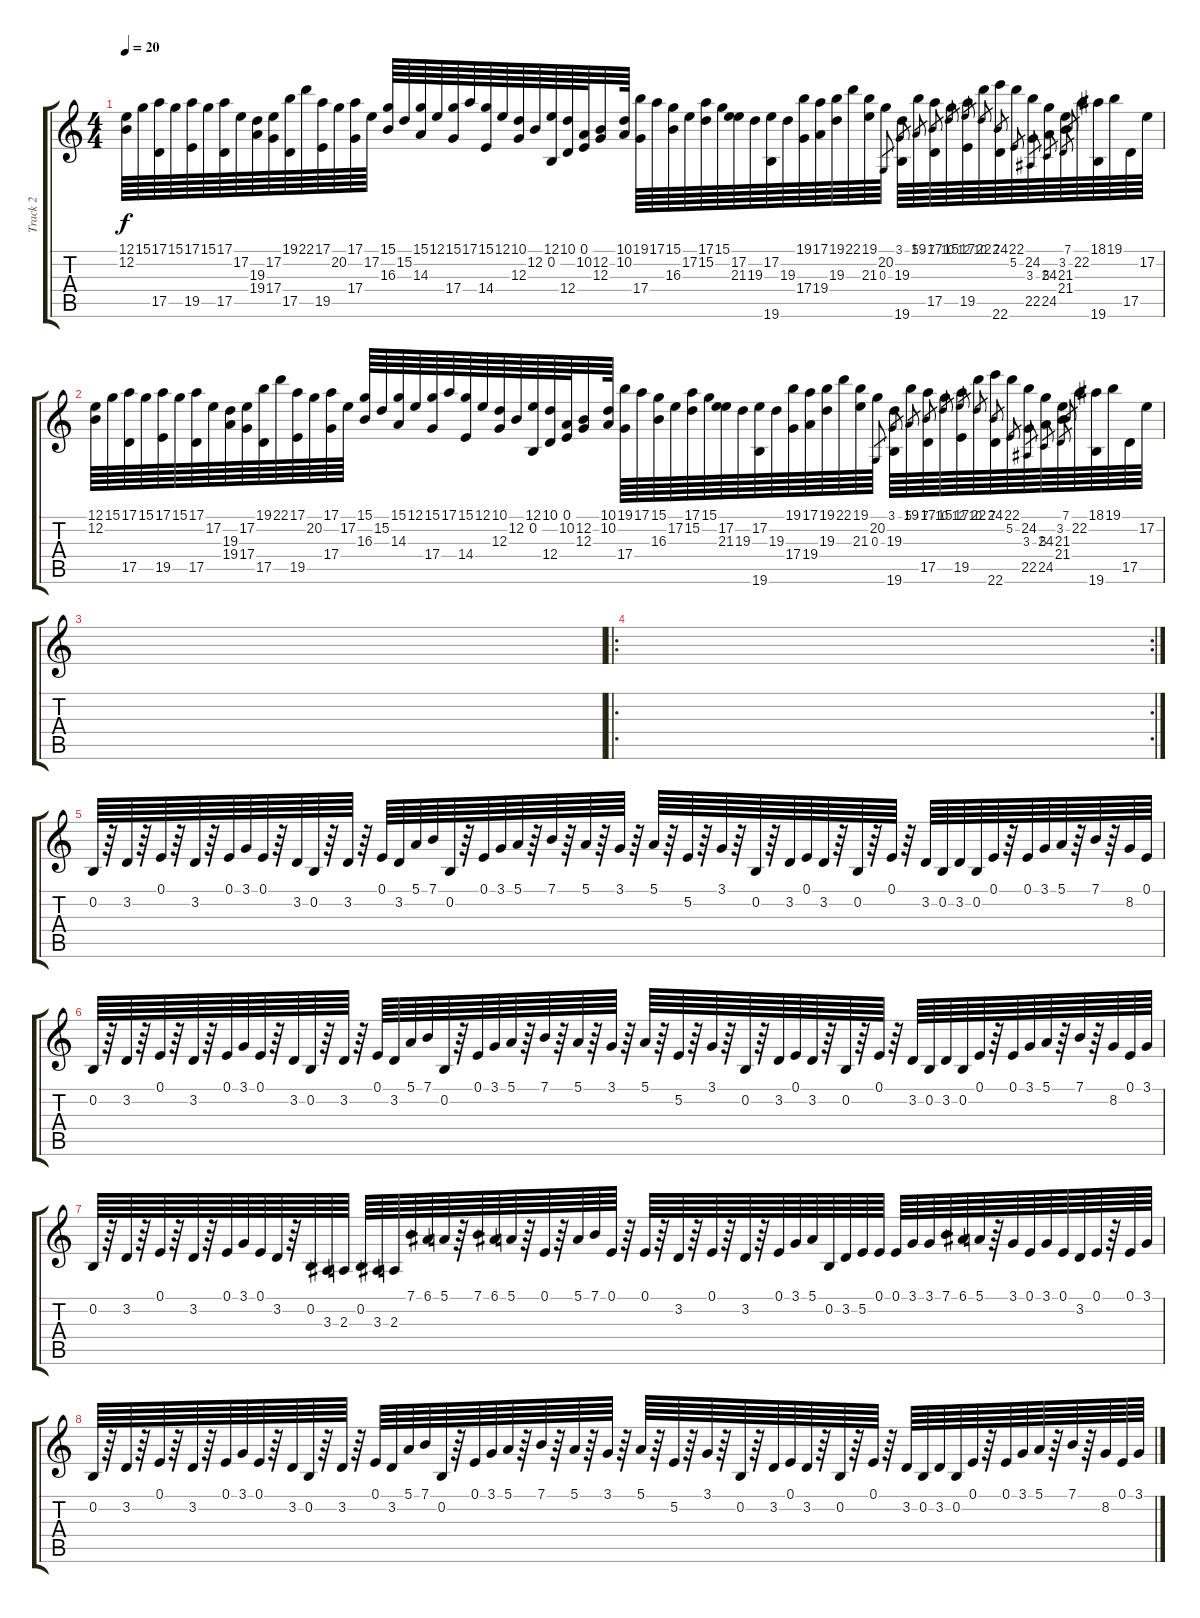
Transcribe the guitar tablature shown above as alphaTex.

\track ("Track 2" "Track 2") {instrument xylophone}
\staff {score tabs}
\tuning (E4 B3 G3 D3 A2 E2) {hide}
\ts (4 4)
\tempo 20
\clef g2
\ks c
(12.1 12.2).64{dy f} 15.1.64 (17.1 17.5).64 15.1.64 (17.1 19.5).64 15.1.64 (17.1 17.5).64 17.2.64 (19.3 19.4).64 (17.2 17.4).64 (19.1 17.5).64 22.1.64 (17.1 19.5).64 20.2.64 (17.1 17.4).64 17.2.64 (15.1 16.3).64 15.2.64 (15.1 14.3).64 12.1.64 (15.1 17.4).64 17.1.64 (15.1 14.4).64 12.1.64 (10.1 12.3).64 12.2.64 (12.1 0.2).64 (10.1 12.4).64 (0.1 10.2).64 (12.2 12.3).32 (10.1 10.2).64 (19.1 17.4).64 17.1.64 (15.1 16.3).64 17.2.64 (17.1 15.2).64 15.1.64 (17.2 21.3).64 19.3.64 (17.2 19.6).64 19.3.64 (19.1 17.4).64 (17.1 19.4).64 (19.1 19.3).64 22.1.64 (19.1 21.3).64 20.2.64 0.3.8{gr} (19.3 19.6).64 3.1.8{gr} 19.1.64 5.1.8{gr} (17.1 17.5).64 7.1.8{gr} 15.1.64 10.1.8{gr} (17.1 19.5).64 12.1.8{gr} 22.1.64 10.1.8{gr} (24.1 22.6).64 7.1.8{gr} 22.1.64 5.2.8{gr} (24.2 22.5).64 3.3.8{gr} (24.3 24.5).64 5.3.8{gr} (21.3 21.4).64 3.2.8{gr} 22.2.64 7.1.8{gr} (18.1 19.6).64 19.1.64 17.5.64 17.2.64 |
(12.1 12.2).64 15.1.64 (17.1 17.5).64 15.1.64 (17.1 19.5).64 15.1.64 (17.1 17.5).64 17.2.64 (19.3 19.4).64 (17.2 17.4).64 (19.1 17.5).64 22.1.64 (17.1 19.5).64 20.2.64 (17.1 17.4).64 17.2.64 (15.1 16.3).64 15.2.64 (15.1 14.3).64 12.1.64 (15.1 17.4).64 17.1.64 (15.1 14.4).64 12.1.64 (10.1 12.3).64 12.2.64 (12.1 0.2).64 (10.1 12.4).64 (0.1 10.2).64 (12.2 12.3).32 (10.1 10.2).64 (19.1 17.4).64 17.1.64 (15.1 16.3).64 17.2.64 (17.1 15.2).64 15.1.64 (17.2 21.3).64 19.3.64 (17.2 19.6).64 19.3.64 (19.1 17.4).64 (17.1 19.4).64 (19.1 19.3).64 22.1.64 (19.1 21.3).64 20.2.64 0.3.8{gr} (19.3 19.6).64 3.1.8{gr} 19.1.64 5.1.8{gr} (17.1 17.5).64 7.1.8{gr} 15.1.64 10.1.8{gr} (17.1 19.5).64 12.1.8{gr} 22.1.64 10.1.8{gr} (24.1 22.6).64 7.1.8{gr} 22.1.64 5.2.8{gr} (24.2 22.5).64 3.3.8{gr} (24.3 24.5).64 5.3.8{gr} (21.3 21.4).64 3.2.8{gr} 22.2.64 7.1.8{gr} (18.1 19.6).64 19.1.64 17.5.64 17.2.64 |
|
\ro
\rc 2
|
0.2.64 r.64 3.2.64 r.64 0.1.64 r.64 3.2.64 r.64 0.1.64 3.1.64 0.1.64 r.64 3.2.64 0.2.64 r.64 3.2.64 r.64 0.1.64 3.2.64 5.1.64 7.1.64 0.2.64 r.64 0.1.64 3.1.64 5.1.64 r.64 7.1.64 r.64 5.1.64 r.64 3.1.64 r.64 5.1.64 r.64 5.2.64 r.64 3.1.64 r.64 0.2.64 r.64 3.2.64 0.1.64 3.2.64 r.64 0.2.64 r.64 0.1.64 r.64 3.2.64 0.2.64 3.2.64 0.2.64 0.1.64 r.64 0.1.64 3.1.64 5.1.64 r.64 7.1.64 r.64 8.2.64 0.1.64 |
0.2.64 r.64 3.2.64 r.64 0.1.64 r.64 3.2.64 r.64 0.1.64 3.1.64 0.1.64 r.64 3.2.64 0.2.64 r.64 3.2.64 r.64 0.1.64 3.2.64 5.1.64 7.1.64 0.2.64 r.64 0.1.64 3.1.64 5.1.64 r.64 7.1.64 r.64 5.1.64 r.64 3.1.64 r.64 5.1.64 r.64 5.2.64 r.64 3.1.64 r.64 0.2.64 r.64 3.2.64 0.1.64 3.2.64 r.64 0.2.64 r.64 0.1.64 r.64 3.2.64 0.2.64 3.2.64 0.2.64 0.1.64 r.64 0.1.64 3.1.64 5.1.64 r.64 7.1.64 r.64 8.2.64 0.1.64 3.1.64 |
0.2.64 r.64 3.2.64 r.64 0.1.64 r.64 3.2.64 r.64 0.1.64 3.1.64 0.1.64 3.2.64 r.64 0.2.64 3.3.64 2.3.64 0.2.64 3.3.64 2.3.64 7.1.64 6.1.64 5.1.64 r.64 7.1.64 6.1.64 5.1.64 r.64 0.1.64 r.64 5.1.64 7.1.64 0.1.64 r.64 0.1.64 r.64 3.2.64 r.64 0.1.64 r.64 3.2.64 r.64 0.1.64 3.1.64 5.1.64 0.2.64 3.2.64 5.2.64 0.1.64 0.1.64 3.1.64 3.1.64 7.1.64 6.1.64 5.1.64 r.64 3.1.64 0.1.64 3.1.64 0.1.64 3.2.64 0.1.64 r.64 0.1.64 3.1.64 |
0.2.64 r.64 3.2.64 r.64 0.1.64 r.64 3.2.64 r.64 0.1.64 3.1.64 0.1.64 r.64 3.2.64 0.2.64 r.64 3.2.64 r.64 0.1.64 3.2.64 5.1.64 7.1.64 0.2.64 r.64 0.1.64 3.1.64 5.1.64 r.64 7.1.64 r.64 5.1.64 r.64 3.1.64 r.64 5.1.64 r.64 5.2.64 r.64 3.1.64 r.64 0.2.64 r.64 3.2.64 0.1.64 3.2.64 r.64 0.2.64 r.64 0.1.64 r.64 3.2.64 0.2.64 3.2.64 0.2.64 0.1.64 r.64 0.1.64 3.1.64 5.1.64 r.64 7.1.64 r.64 8.2.64 0.1.64 3.1.64
